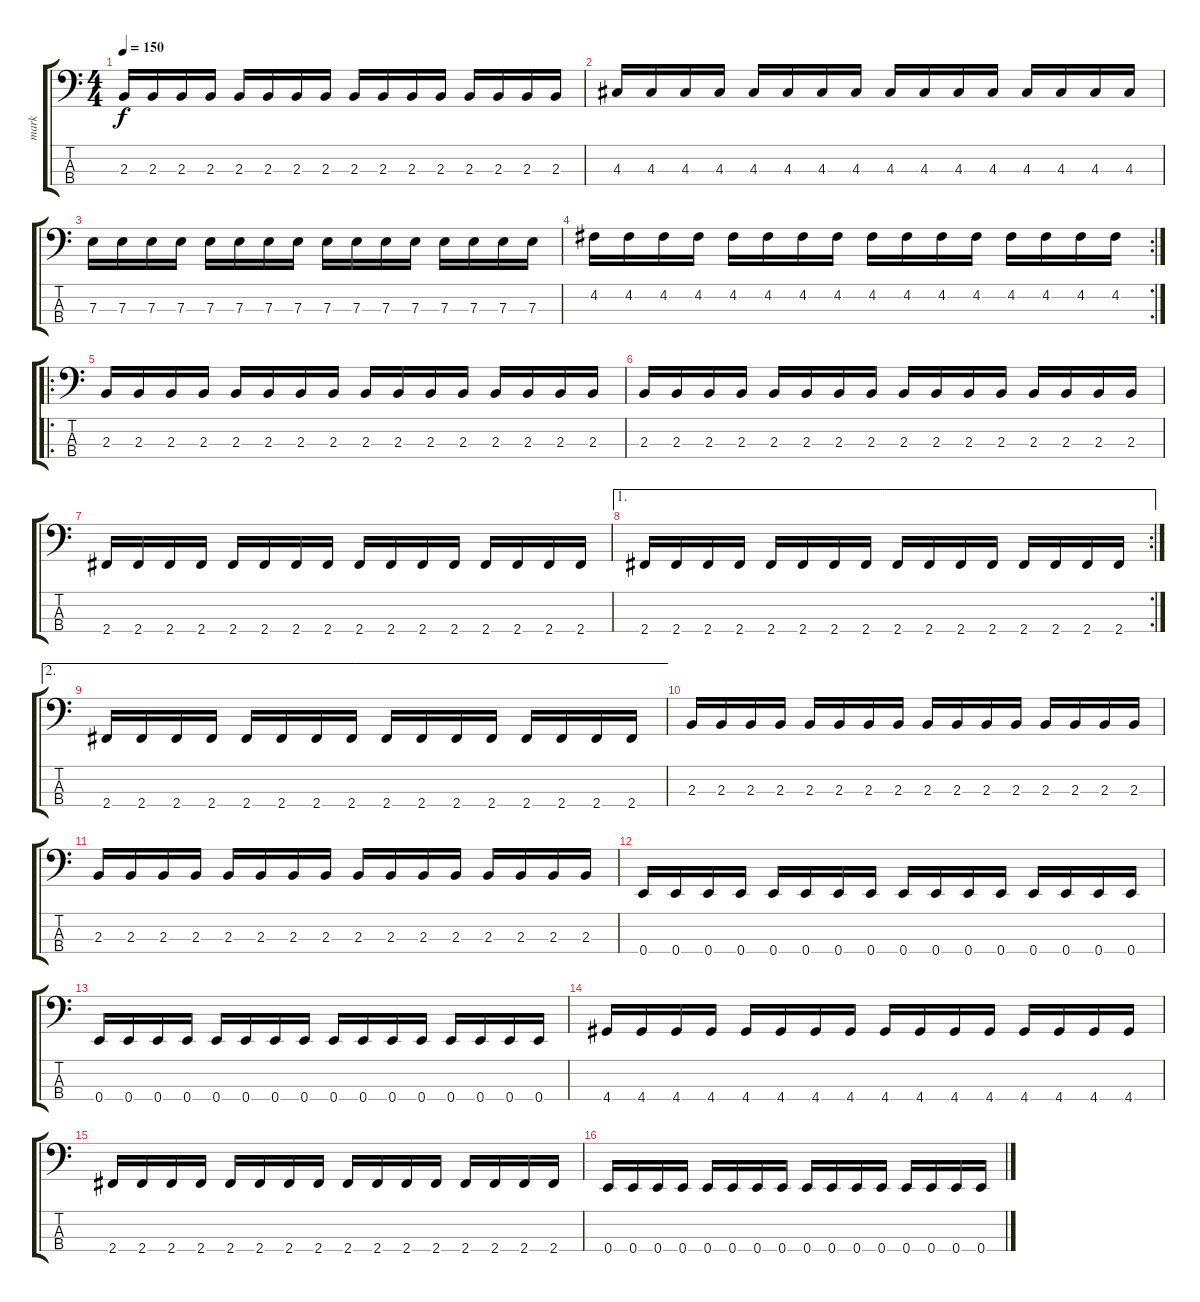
\track ("mark" "mark") {instrument electricbasspick}
\staff {score tabs}
\tuning (G2 D2 A1 E1) {hide}
\ts (4 4)
\tempo 150
\clef f4
\ks c
2.3.16{dy f instrument electricbasspick} 2.3.16 2.3.16 2.3.16 2.3.16 2.3.16 2.3.16 2.3.16 2.3.16 2.3.16 2.3.16 2.3.16 2.3.16 2.3.16 2.3.16 2.3.16 |
4.3.16 4.3.16 4.3.16 4.3.16 4.3.16 4.3.16 4.3.16 4.3.16 4.3.16 4.3.16 4.3.16 4.3.16 4.3.16 4.3.16 4.3.16 4.3.16 |
7.3.16 7.3.16 7.3.16 7.3.16 7.3.16 7.3.16 7.3.16 7.3.16 7.3.16 7.3.16 7.3.16 7.3.16 7.3.16 7.3.16 7.3.16 7.3.16 |
\rc 2
4.2.16 4.2.16 4.2.16 4.2.16 4.2.16 4.2.16 4.2.16 4.2.16 4.2.16 4.2.16 4.2.16 4.2.16 4.2.16 4.2.16 4.2.16 4.2.16 |
\ro
2.3.16 2.3.16 2.3.16 2.3.16 2.3.16 2.3.16 2.3.16 2.3.16 2.3.16 2.3.16 2.3.16 2.3.16 2.3.16 2.3.16 2.3.16 2.3.16 |
2.3.16 2.3.16 2.3.16 2.3.16 2.3.16 2.3.16 2.3.16 2.3.16 2.3.16 2.3.16 2.3.16 2.3.16 2.3.16 2.3.16 2.3.16 2.3.16 |
2.4.16 2.4.16 2.4.16 2.4.16 2.4.16 2.4.16 2.4.16 2.4.16 2.4.16 2.4.16 2.4.16 2.4.16 2.4.16 2.4.16 2.4.16 2.4.16 |
\ae 1
\rc 2
2.4.16 2.4.16 2.4.16 2.4.16 2.4.16 2.4.16 2.4.16 2.4.16 2.4.16 2.4.16 2.4.16 2.4.16 2.4.16 2.4.16 2.4.16 2.4.16 |
\ae 2
2.4.16 2.4.16 2.4.16 2.4.16 2.4.16 2.4.16 2.4.16 2.4.16 2.4.16 2.4.16 2.4.16 2.4.16 2.4.16 2.4.16 2.4.16 2.4.16 |
2.3.16 2.3.16 2.3.16 2.3.16 2.3.16 2.3.16 2.3.16 2.3.16 2.3.16 2.3.16 2.3.16 2.3.16 2.3.16 2.3.16 2.3.16 2.3.16 |
2.3.16 2.3.16 2.3.16 2.3.16 2.3.16 2.3.16 2.3.16 2.3.16 2.3.16 2.3.16 2.3.16 2.3.16 2.3.16 2.3.16 2.3.16 2.3.16 |
0.4.16 0.4.16 0.4.16 0.4.16 0.4.16 0.4.16 0.4.16 0.4.16 0.4.16 0.4.16 0.4.16 0.4.16 0.4.16 0.4.16 0.4.16 0.4.16 |
0.4.16 0.4.16 0.4.16 0.4.16 0.4.16 0.4.16 0.4.16 0.4.16 0.4.16 0.4.16 0.4.16 0.4.16 0.4.16 0.4.16 0.4.16 0.4.16 |
4.4.16 4.4.16 4.4.16 4.4.16 4.4.16 4.4.16 4.4.16 4.4.16 4.4.16 4.4.16 4.4.16 4.4.16 4.4.16 4.4.16 4.4.16 4.4.16 |
2.4.16 2.4.16 2.4.16 2.4.16 2.4.16 2.4.16 2.4.16 2.4.16 2.4.16 2.4.16 2.4.16 2.4.16 2.4.16 2.4.16 2.4.16 2.4.16 |
0.4.16 0.4.16 0.4.16 0.4.16 0.4.16 0.4.16 0.4.16 0.4.16 0.4.16 0.4.16 0.4.16 0.4.16 0.4.16 0.4.16 0.4.16 0.4.16
